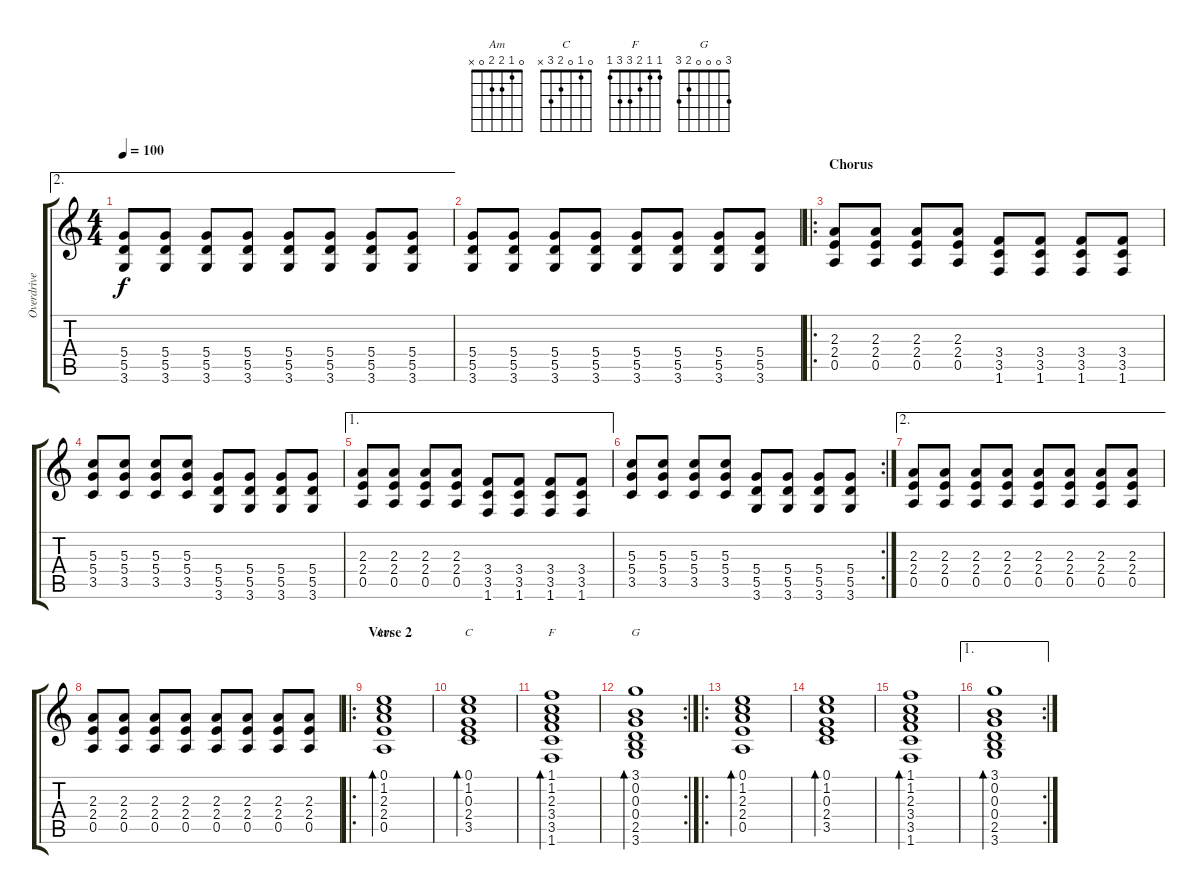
\track ("Overdrive Guitar" "Overdrive ") {instrument overdrivenguitar}
\staff {score tabs}
\tuning (E4 B3 G3 D3 A2 E2) {hide}
\chord ("Am" 0 1 2 2 0 x)
\chord ("C" 0 1 0 2 3 x)
\chord ("F" 1 1 2 3 3 1)
\chord ("G" 3 0 0 0 2 3)
\ae 2
\ts (4 4)
\tempo 100
\clef g2
\ks c
(5.4 5.5 3.6).8{dy f instrument overdrivenguitar} (5.4 5.5 3.6).8 (5.4 5.5 3.6).8 (5.4 5.5 3.6).8 (5.4 5.5 3.6).8 (5.4 5.5 3.6).8 (5.4 5.5 3.6).8 (5.4 5.5 3.6).8 |
(5.4 5.5 3.6).8 (5.4 5.5 3.6).8 (5.4 5.5 3.6).8 (5.4 5.5 3.6).8 (5.4 5.5 3.6).8 (5.4 5.5 3.6).8 (5.4 5.5 3.6).8 (5.4 5.5 3.6).8 |
\ro
\section ("" "Chorus")
(2.3 2.4 0.5).8 (2.3 2.4 0.5).8 (2.3 2.4 0.5).8 (2.3 2.4 0.5).8 (3.4 3.5 1.6).8 (3.4 3.5 1.6).8 (3.4 3.5 1.6).8 (3.4 3.5 1.6).8 |
(5.3 5.4 3.5).8 (5.3 5.4 3.5).8 (5.3 5.4 3.5).8 (5.3 5.4 3.5).8 (5.4 5.5 3.6).8 (5.4 5.5 3.6).8 (5.4 5.5 3.6).8 (5.4 5.5 3.6).8 |
\ae 1
(2.3 2.4 0.5).8 (2.3 2.4 0.5).8 (2.3 2.4 0.5).8 (2.3 2.4 0.5).8 (3.4 3.5 1.6).8 (3.4 3.5 1.6).8 (3.4 3.5 1.6).8 (3.4 3.5 1.6).8 |
\rc 2
(5.3 5.4 3.5).8 (5.3 5.4 3.5).8 (5.3 5.4 3.5).8 (5.3 5.4 3.5).8 (5.4 5.5 3.6).8 (5.4 5.5 3.6).8 (5.4 5.5 3.6).8 (5.4 5.5 3.6).8 |
\ae 2
(2.3 2.4 0.5).8 (2.3 2.4 0.5).8 (2.3 2.4 0.5).8 (2.3 2.4 0.5).8 (2.3 2.4 0.5).8 (2.3 2.4 0.5).8 (2.3 2.4 0.5).8 (2.3 2.4 0.5).8 |
(2.3 2.4 0.5).8 (2.3 2.4 0.5).8 (2.3 2.4 0.5).8 (2.3 2.4 0.5).8 (2.3 2.4 0.5).8 (2.3 2.4 0.5).8 (2.3 2.4 0.5).8 (2.3 2.4 0.5).8 |
\ro
\section ("" "Verse 2")
(0.1 1.2 2.3 2.4 0.5).1{bd 240 ch "Am" volume 10 instrument electricguitarjazz} |
(0.1 1.2 0.3 2.4 3.5).1{bd 240 ch "C"} |
(1.1 1.2 2.3 3.4 3.5 1.6).1{bd 240 ch "F"} |
\rc 2
(3.1 0.2 0.3 0.4 2.5 3.6).1{bd 240 ch "G"} |
\ro
(0.1 1.2 2.3 2.4 0.5).1{bd 240} |
(0.1 1.2 0.3 2.4 3.5).1{bd 240} |
(1.1 1.2 2.3 3.4 3.5 1.6).1{bd 240} |
\ae 1
\rc 2
(3.1 0.2 0.3 0.4 2.5 3.6).1{bd 240}
